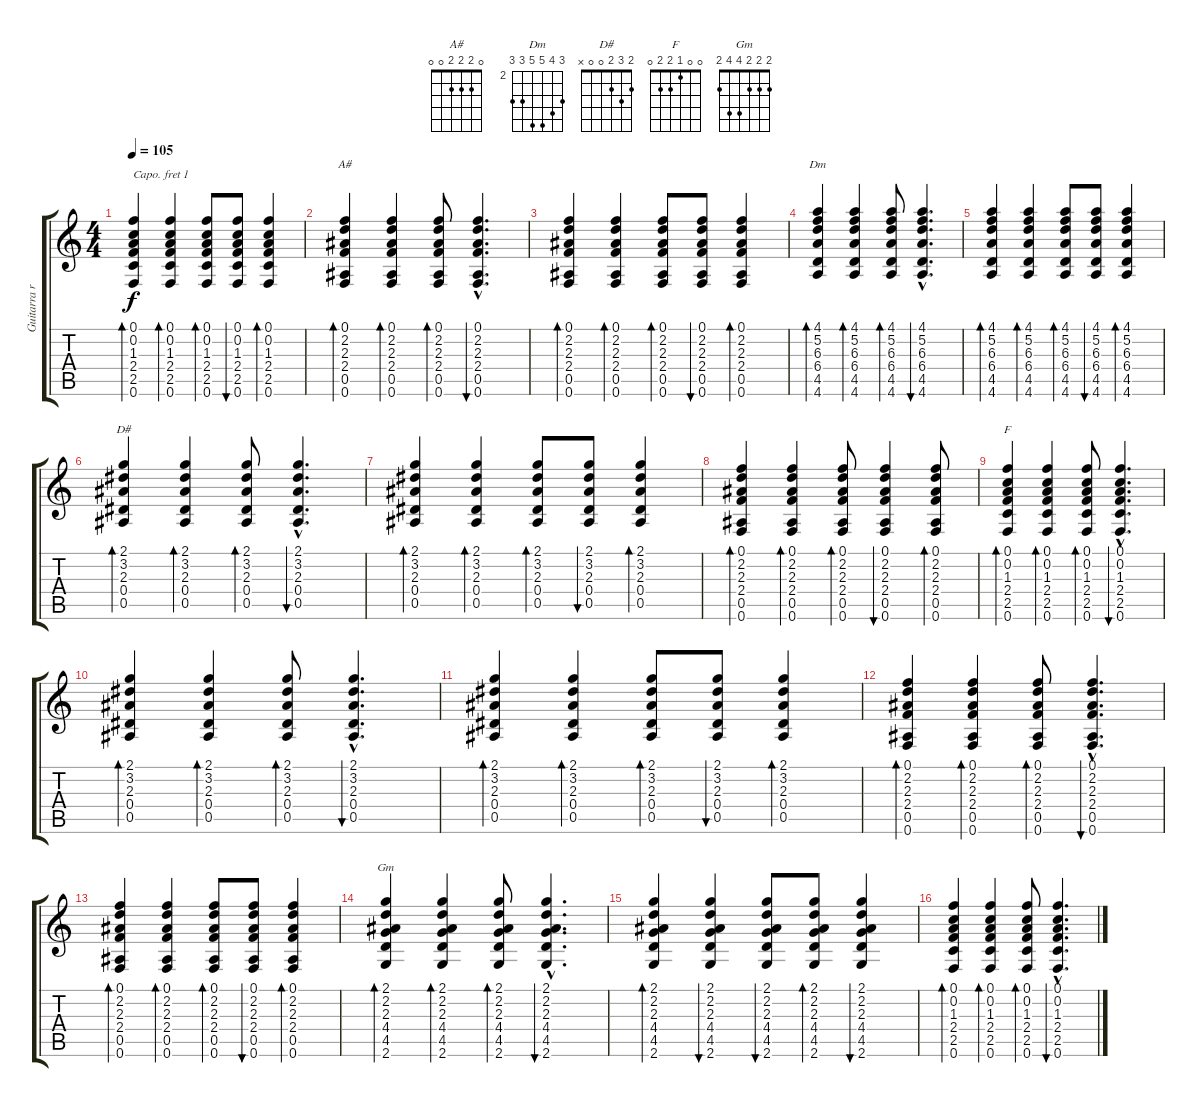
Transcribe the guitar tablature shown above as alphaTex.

\track ("Guitarra rítmica" "Guitarra r") {instrument acousticguitarsteel}
\staff {score tabs}
\capo 1
\tuning (E4 B3 G3 D3 A2 E2) {hide}
\chord ("A#" 0 2 2 2 0 0)
\chord ("Dm" 4 5 6 6 4 4) {firstfret 2}
\chord ("D#" 2 3 2 0 0 x)
\chord ("F" 0 0 1 2 2 0)
\chord ("Gm" 2 2 2 4 4 2)
\ts (4 4)
\tempo 105
\clef g2
\ks c
(0.1 0.2 1.3 2.4 2.5 0.6).4{bd 30 dy f} (0.1 0.2 1.3 2.4 2.5 0.6).4{bd 30} (0.1 0.2 1.3 2.4 2.5 0.6).8{bd 30} (0.1 0.2 1.3 2.4 2.5 0.6).8{bu 30} (0.1 0.2 1.3 2.4 2.5 0.6).4{bd 30} |
(0.1 2.2 2.3 2.4 0.5 0.6).4{bd 30 ch "A#"} (0.1 2.2 2.3 2.4 0.5 0.6).4{bd 30} (0.1 2.2 2.3 2.4 0.5 0.6).8{bd 30} (0.1{hac} 2.2{hac} 2.3{hac} 2.4{hac} 0.5{hac} 0.6{hac}).4{d bu 30} |
(0.1 2.2 2.3 2.4 0.5 0.6).4{bd 30} (0.1 2.2 2.3 2.4 0.5 0.6).4{bd 30} (0.1 2.2 2.3 2.4 0.5 0.6).8{bd 30} (0.1 2.2 2.3 2.4 0.5 0.6).8{bu 30} (0.1 2.2 2.3 2.4 0.5 0.6).4{bd 30} |
(4.1 5.2 6.3 6.4 4.5 4.6).4{bd 30 ch "Dm"} (4.1 5.2 6.3 6.4 4.5 4.6).4{bd 30} (4.1 5.2 6.3 6.4 4.5 4.6).8{bd 30} (4.1{hac} 5.2{hac} 6.3{hac} 6.4{hac} 4.5{hac} 4.6{hac}).4{d bu 30} |
(4.1 5.2 6.3 6.4 4.5 4.6).4{bd 30} (4.1 5.2 6.3 6.4 4.5 4.6).4{bd 30} (4.1 5.2 6.3 6.4 4.5 4.6).8{bd 30} (4.1 5.2 6.3 6.4 4.5 4.6).8{bu 30} (4.1 5.2 6.3 6.4 4.5 4.6).4{bd 30} |
(2.1 3.2 2.3 0.4 0.5).4{bd 30 ch "D#"} (2.1 3.2 2.3 0.4 0.5).4{bd 30} (2.1 3.2 2.3 0.4 0.5).8{bd 30} (2.1{hac} 3.2{hac} 2.3{hac} 0.4{hac} 0.5{hac}).4{d bu 30} |
(2.1 3.2 2.3 0.4 0.5).4{bd 30} (2.1 3.2 2.3 0.4 0.5).4{bd 30} (2.1 3.2 2.3 0.4 0.5).8{bd 30} (2.1 3.2 2.3 0.4 0.5).8{bu 30} (2.1 3.2 2.3 0.4 0.5).4{bd 30} |
(0.1 2.2 2.3 2.4 0.5 0.6).4{bd 30} (0.1 2.2 2.3 2.4 0.5 0.6).4{bd 30} (0.1 2.2 2.3 2.4 0.5 0.6).8{bd 30} (0.1 2.2 2.3 2.4 0.5 0.6).4{bu 30} (0.1 2.2 2.3 2.4 0.5 0.6).8{bd 30} |
(0.1 0.2 1.3 2.4 2.5 0.6).4{bd 30 ch "F"} (0.1 0.2 1.3 2.4 2.5 0.6).4{bd 30} (0.1 0.2 1.3 2.4 2.5 0.6).8{bd 30} (0.1{hac} 0.2{hac} 1.3{hac} 2.4{hac} 2.5{hac} 0.6{hac}).4{d bu 30} |
(2.1 3.2 2.3 0.4 0.5).4{bd 30} (2.1 3.2 2.3 0.4 0.5).4{bd 30} (2.1 3.2 2.3 0.4 0.5).8{bd 30} (2.1{hac} 3.2{hac} 2.3{hac} 0.4{hac} 0.5{hac}).4{d bu 30} |
(2.1 3.2 2.3 0.4 0.5).4{bd 30} (2.1 3.2 2.3 0.4 0.5).4{bd 30} (2.1 3.2 2.3 0.4 0.5).8{bd 30} (2.1 3.2 2.3 0.4 0.5).8{bu 30} (2.1 3.2 2.3 0.4 0.5).4{bd 30} |
(0.1 2.2 2.3 2.4 0.5 0.6).4{bd 30} (0.1 2.2 2.3 2.4 0.5 0.6).4{bd 30} (0.1 2.2 2.3 2.4 0.5 0.6).8{bd 30} (0.1{hac} 2.2{hac} 2.3{hac} 2.4{hac} 0.5{hac} 0.6{hac}).4{d bu 30} |
(0.1 2.2 2.3 2.4 0.5 0.6).4{bd 30} (0.1 2.2 2.3 2.4 0.5 0.6).4{bd 30} (0.1 2.2 2.3 2.4 0.5 0.6).8{bd 30} (0.1 2.2 2.3 2.4 0.5 0.6).8{bu 30} (0.1 2.2 2.3 2.4 0.5 0.6).4{bd 30} |
(2.1 2.2 2.3 4.4 4.5 2.6).4{bd 30 ch "Gm"} (2.1 2.2 2.3 4.4 4.5 2.6).4{bd 30} (2.1 2.2 2.3 4.4 4.5 2.6).8{bd 30} (2.1{hac} 2.2{hac} 2.3{hac} 4.4{hac} 4.5{hac} 2.6{hac}).4{d bu 30} |
(2.1 2.2 2.3 4.4 4.5 2.6).4{bd 30} (2.1 2.2 2.3 4.4 4.5 2.6).4{bu 30} (2.1 2.2 2.3 4.4 4.5 2.6).8{bu 30} (2.1 2.2 2.3 4.4 4.5 2.6).8{bd 30} (2.1 2.2 2.3 4.4 4.5 2.6).4{bu 30} |
(0.1 0.2 1.3 2.4 2.5 0.6).4{bd 30} (0.1 0.2 1.3 2.4 2.5 0.6).4{bd 30} (0.1 0.2 1.3 2.4 2.5 0.6).8{bd 30} (0.1{hac} 0.2{hac} 1.3{hac} 2.4{hac} 2.5{hac} 0.6{hac}).4{d bu 30}
